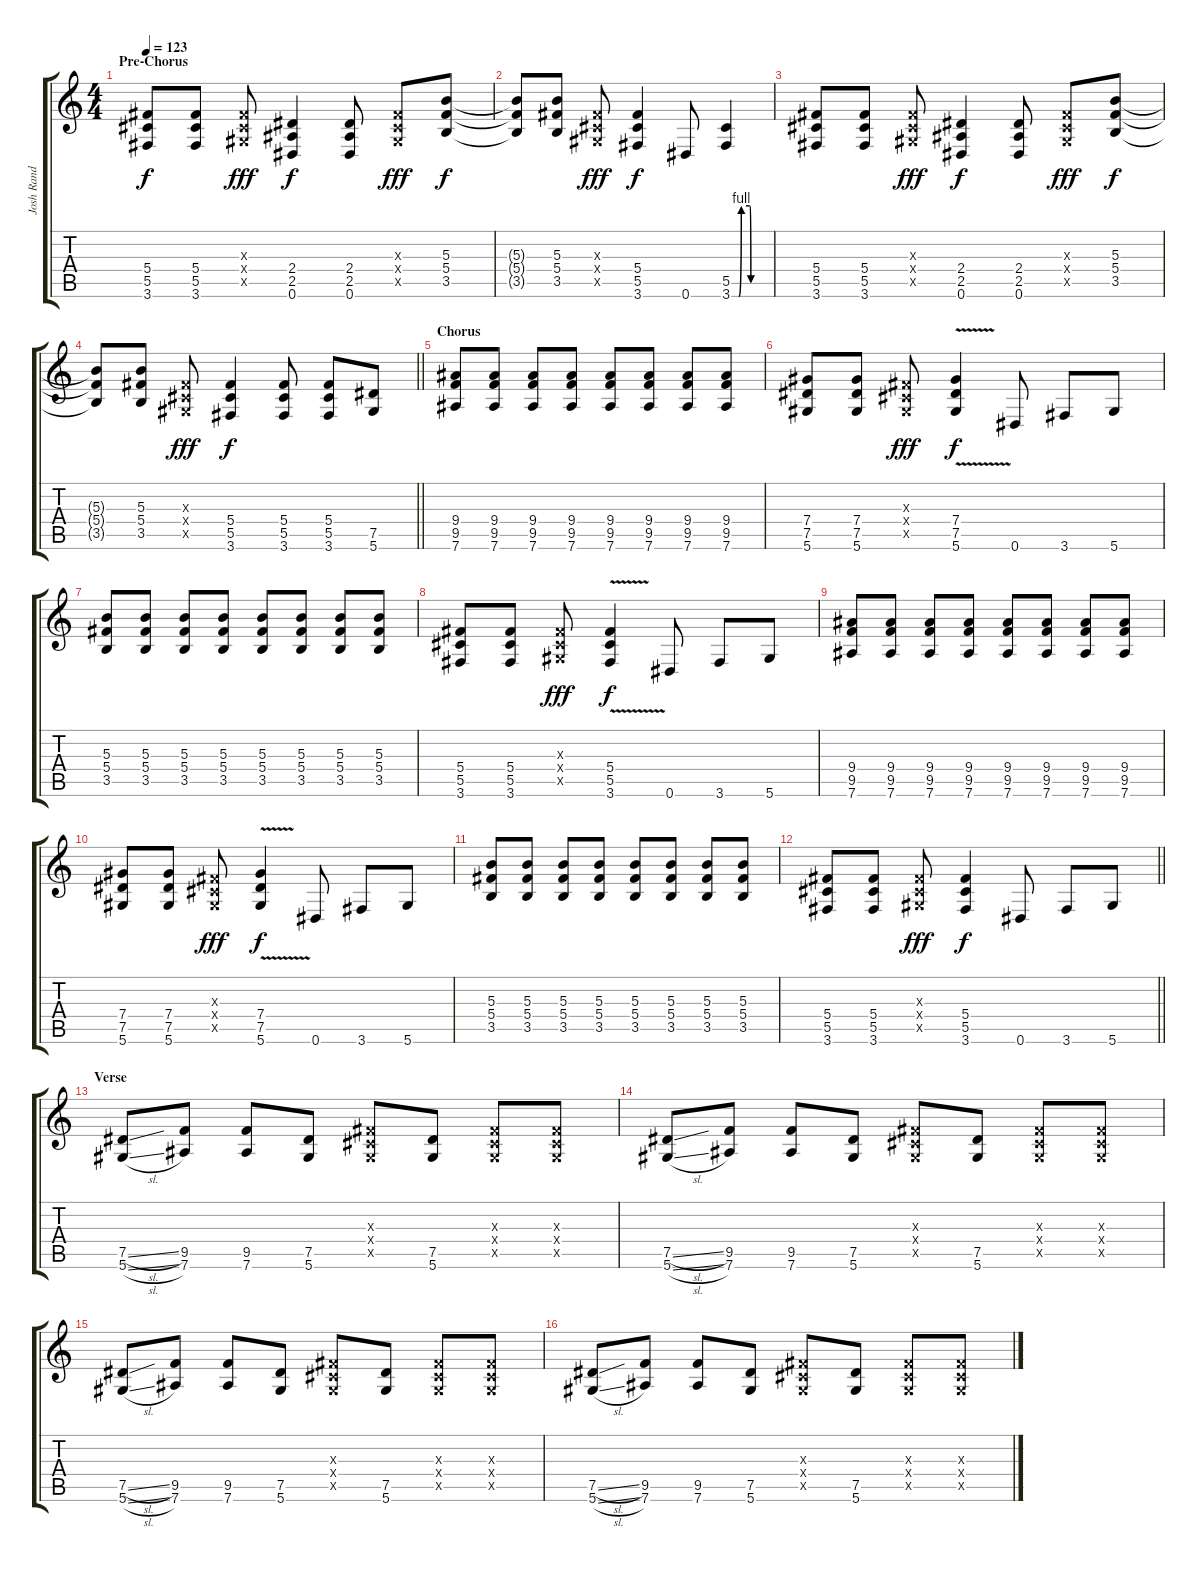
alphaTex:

\track ("Josh Rand (Lead Guitar)" "Josh Rand ") {instrument distortionguitar}
\staff {score tabs}
\tuning (Eb4 Bb3 Gb3 Db3 Ab2 Eb2) {hide}
\ts (4 4)
\section ("" "Pre-Chorus")
\tempo 123
\clef g2
\ks c
(5.4 5.5 3.6).8{dy f} (5.4 5.5 3.6).8 (0.3{x} 0.4{x} 0.5{x}).8{dy fff} (2.4 2.5 0.6).4{dy f} (2.4 2.5 0.6).8 (0.3{x} 0.4{x} 0.5{x}).8{dy fff} (5.3 5.4 3.5).8{dy f} |
(5.3{t} 5.4{t} 3.5{t}).8 (5.3 5.4 3.5).8 (0.3{x} 0.4{x} 0.5{x}).8{dy fff} (5.4 5.5 3.6).4{dy f} 0.6.8 (5.5 3.6{be (custom 0 0 11 0 15 4 28 4 30 0 60 0)}).4 |
(5.4 5.5 3.6).8 (5.4 5.5 3.6).8 (0.3{x} 0.4{x} 0.5{x}).8{dy fff} (2.4 2.5 0.6).4{dy f} (2.4 2.5 0.6).8 (0.3{x} 0.4{x} 0.5{x}).8{dy fff} (5.3 5.4 3.5).8{dy f} |
\barLineRight lightlight
(5.3{t} 5.4{t} 3.5{t}).8 (5.3 5.4 3.5).8 (0.3{x} 0.4{x} 0.5{x}).8{dy fff} (5.4 5.5 3.6).4{dy f} (5.4 5.5 3.6).8 (5.4 5.5 3.6).8 (7.5 5.6).8 |
\section ("" "Chorus")
(9.4 9.5 7.6).8 (9.4 9.5 7.6).8 (9.4 9.5 7.6).8 (9.4 9.5 7.6).8 (9.4 9.5 7.6).8 (9.4 9.5 7.6).8 (9.4 9.5 7.6).8 (9.4 9.5 7.6).8 |
(7.4 7.5 5.6).8 (7.4 7.5 5.6).8 (0.3{x} 0.4{x} 0.5{x}).8{dy fff} (7.4 7.5 5.6{v}).4{dy f} 0.6.8 3.6.8 5.6.8 |
(5.3 5.4 3.5).8 (5.3 5.4 3.5).8 (5.3 5.4 3.5).8 (5.3 5.4 3.5).8 (5.3 5.4 3.5).8 (5.3 5.4 3.5).8 (5.3 5.4 3.5).8 (5.3 5.4 3.5).8 |
(5.4 5.5 3.6).8 (5.4 5.5 3.6).8 (0.3{x} 0.4{x} 0.5{x}).8{dy fff} (5.4 5.5 3.6{v}).4{dy f} 0.6.8 3.6.8 5.6.8 |
(9.4 9.5 7.6).8 (9.4 9.5 7.6).8 (9.4 9.5 7.6).8 (9.4 9.5 7.6).8 (9.4 9.5 7.6).8 (9.4 9.5 7.6).8 (9.4 9.5 7.6).8 (9.4 9.5 7.6).8 |
(7.4 7.5 5.6).8 (7.4 7.5 5.6).8 (0.3{x} 0.4{x} 0.5{x}).8{dy fff} (7.4 7.5 5.6{v}).4{dy f} 0.6.8 3.6.8 5.6.8 |
(5.3 5.4 3.5).8 (5.3 5.4 3.5).8 (5.3 5.4 3.5).8 (5.3 5.4 3.5).8 (5.3 5.4 3.5).8 (5.3 5.4 3.5).8 (5.3 5.4 3.5).8 (5.3 5.4 3.5).8 |
\barLineRight lightlight
(5.4 5.5 3.6).8 (5.4 5.5 3.6).8 (0.3{x} 0.4{x} 0.5{x}).8{dy fff} (5.4 5.5 3.6).4{dy f} 0.6.8 3.6.8 5.6.8 |
\section ("" "Verse")
(7.5{sl} 5.6{sl}).8{instrument electricguitarclean} (9.5 7.6).8 (9.5 7.6).8 (7.5 5.6).8 (0.3{x} 0.4{x} 0.5{x}).8{instrument distortionguitar} (7.5 5.6).8{instrument electricguitarclean} (0.3{x} 0.4{x} 0.5{x}).8{instrument distortionguitar} (0.3{x} 0.4{x} 0.5{x}).8 |
(7.5{sl} 5.6{sl}).8{instrument electricguitarclean} (9.5 7.6).8 (9.5 7.6).8 (7.5 5.6).8 (0.3{x} 0.4{x} 0.5{x}).8{instrument distortionguitar} (7.5 5.6).8{instrument electricguitarclean} (0.3{x} 0.4{x} 0.5{x}).8{instrument distortionguitar} (0.3{x} 0.4{x} 0.5{x}).8 |
(7.5{sl} 5.6{sl}).8{instrument electricguitarclean} (9.5 7.6).8 (9.5 7.6).8 (7.5 5.6).8 (0.3{x} 0.4{x} 0.5{x}).8{instrument distortionguitar} (7.5 5.6).8{instrument electricguitarclean} (0.3{x} 0.4{x} 0.5{x}).8{instrument distortionguitar} (0.3{x} 0.4{x} 0.5{x}).8 |
(7.5{sl} 5.6{sl}).8{instrument electricguitarclean} (9.5 7.6).8 (9.5 7.6).8 (7.5 5.6).8 (0.3{x} 0.4{x} 0.5{x}).8{instrument distortionguitar} (7.5 5.6).8{instrument electricguitarclean} (0.3{x} 0.4{x} 0.5{x}).8{instrument distortionguitar} (0.3{x} 0.4{x} 0.5{x}).8
